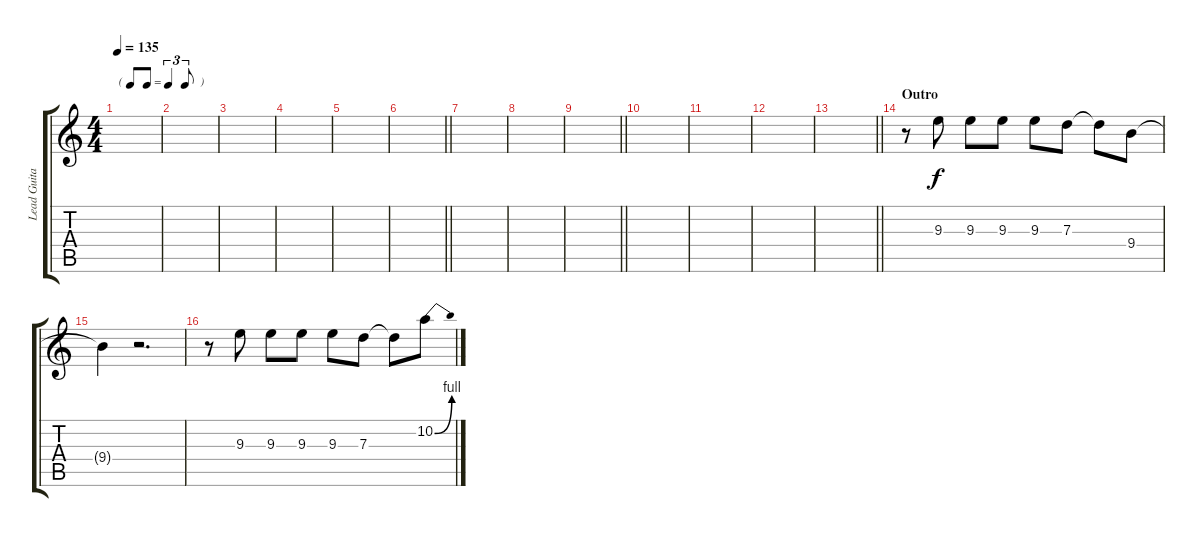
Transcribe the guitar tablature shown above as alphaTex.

\track ("Lead Guitar" "Lead Guita") {instrument overdrivenguitar}
\staff {score tabs}
\tuning (E4 B3 G3 D3 A2 E2) {hide}
\ts (4 4)
\tf triplet8th
\tempo 135
\clef g2
\ks c
|
|
|
|
|
\barLineRight lightlight
|
|
|
\barLineRight lightlight
|
|
|
|
\barLineRight lightlight
|
\section ("" "Outro")
r.8 9.3.8 9.3.8 9.3.8 9.3.8 7.3.8 7.3{t}.8 9.4.8 |
9.4{t}.4 r.2{d} |
r.8 9.3.8 9.3.8 9.3.8 9.3.8 7.3.8 7.3{t}.8 10.2{be (bend 0 0 60 4)}.8
